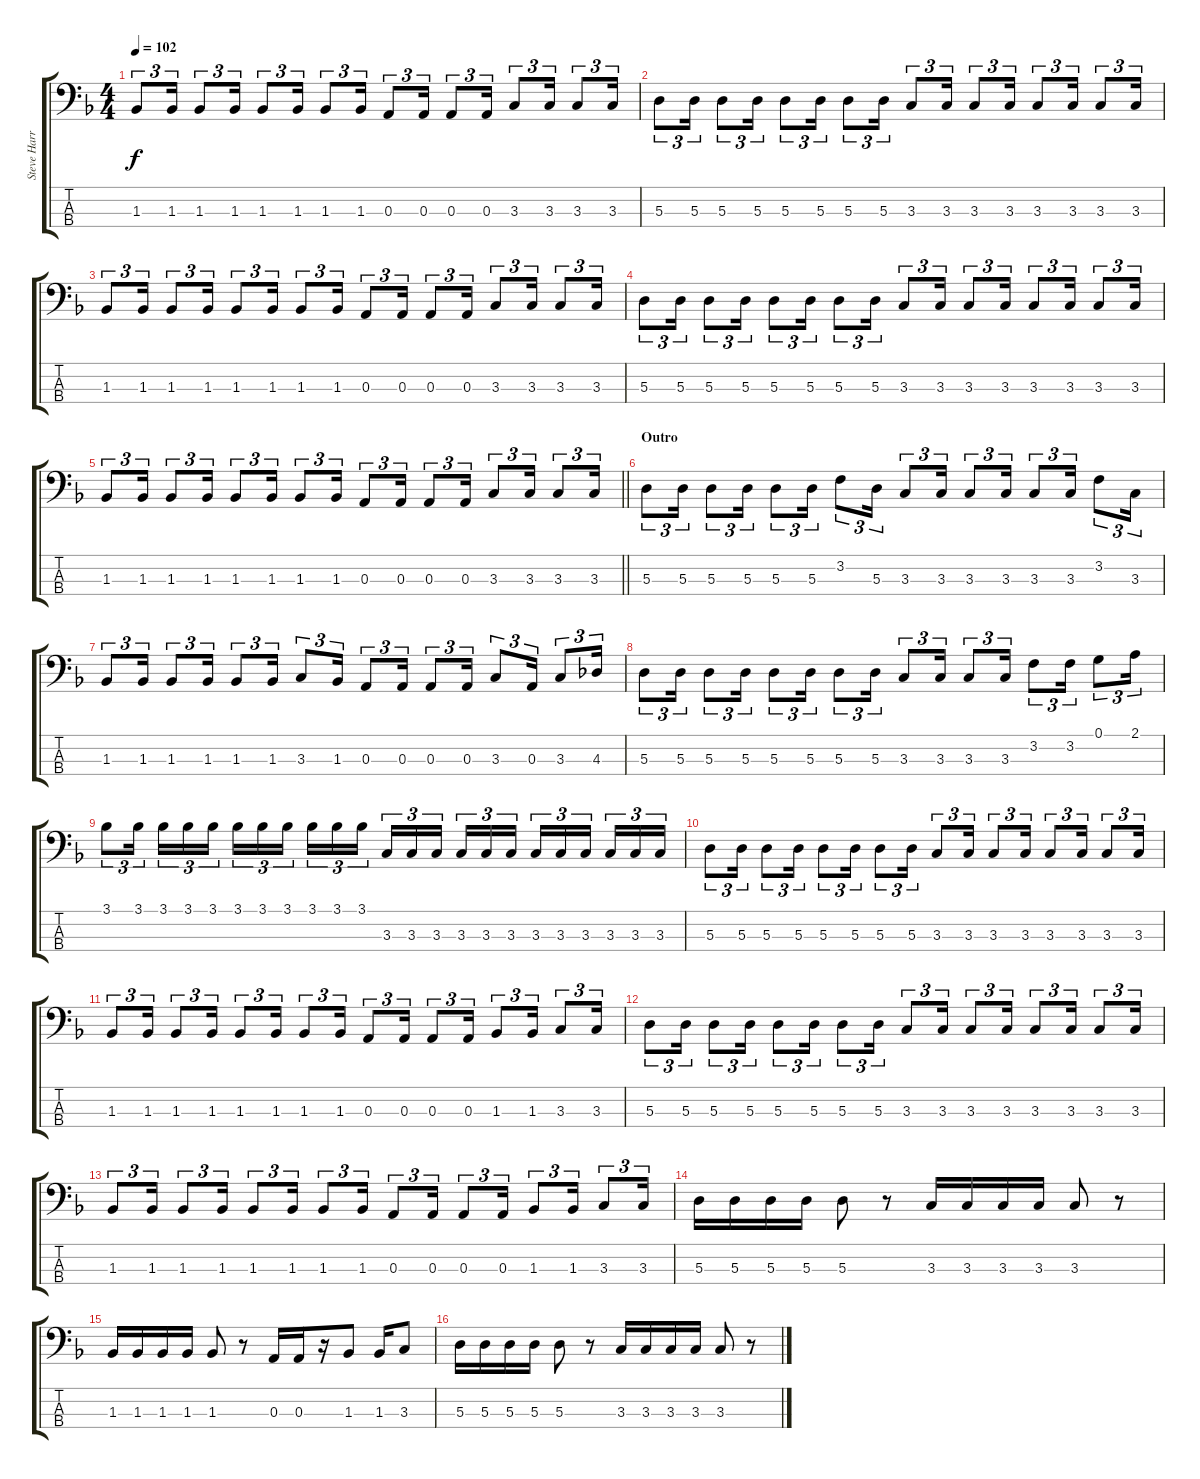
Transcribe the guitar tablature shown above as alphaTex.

\track ("Steve Harris" "Steve Harr") {instrument electricbassfinger}
\staff {score tabs}
\tuning (G2 D2 A1 E1) {hide}
\ts (4 4)
\tempo 102
\clef f4
\ks dminor
1.3.8{tu (3 2) dy f} 1.3.16{tu (3 2)} 1.3.8{tu (3 2)} 1.3.16{tu (3 2)} 1.3.8{tu (3 2)} 1.3.16{tu (3 2)} 1.3.8{tu (3 2)} 1.3.16{tu (3 2)} 0.3.8{tu (3 2)} 0.3.16{tu (3 2)} 0.3.8{tu (3 2)} 0.3.16{tu (3 2)} 3.3.8{tu (3 2)} 3.3.16{tu (3 2)} 3.3.8{tu (3 2)} 3.3.16{tu (3 2)} |
5.3.8{tu (3 2)} 5.3.16{tu (3 2)} 5.3.8{tu (3 2)} 5.3.16{tu (3 2)} 5.3.8{tu (3 2)} 5.3.16{tu (3 2)} 5.3.8{tu (3 2)} 5.3.16{tu (3 2)} 3.3.8{tu (3 2)} 3.3.16{tu (3 2)} 3.3.8{tu (3 2)} 3.3.16{tu (3 2)} 3.3.8{tu (3 2)} 3.3.16{tu (3 2)} 3.3.8{tu (3 2)} 3.3.16{tu (3 2)} |
1.3.8{tu (3 2)} 1.3.16{tu (3 2)} 1.3.8{tu (3 2)} 1.3.16{tu (3 2)} 1.3.8{tu (3 2)} 1.3.16{tu (3 2)} 1.3.8{tu (3 2)} 1.3.16{tu (3 2)} 0.3.8{tu (3 2)} 0.3.16{tu (3 2)} 0.3.8{tu (3 2)} 0.3.16{tu (3 2)} 3.3.8{tu (3 2)} 3.3.16{tu (3 2)} 3.3.8{tu (3 2)} 3.3.16{tu (3 2)} |
5.3.8{tu (3 2)} 5.3.16{tu (3 2)} 5.3.8{tu (3 2)} 5.3.16{tu (3 2)} 5.3.8{tu (3 2)} 5.3.16{tu (3 2)} 5.3.8{tu (3 2)} 5.3.16{tu (3 2)} 3.3.8{tu (3 2)} 3.3.16{tu (3 2)} 3.3.8{tu (3 2)} 3.3.16{tu (3 2)} 3.3.8{tu (3 2)} 3.3.16{tu (3 2)} 3.3.8{tu (3 2)} 3.3.16{tu (3 2)} |
\barLineRight lightlight
1.3.8{tu (3 2)} 1.3.16{tu (3 2)} 1.3.8{tu (3 2)} 1.3.16{tu (3 2)} 1.3.8{tu (3 2)} 1.3.16{tu (3 2)} 1.3.8{tu (3 2)} 1.3.16{tu (3 2)} 0.3.8{tu (3 2)} 0.3.16{tu (3 2)} 0.3.8{tu (3 2)} 0.3.16{tu (3 2)} 3.3.8{tu (3 2)} 3.3.16{tu (3 2)} 3.3.8{tu (3 2)} 3.3.16{tu (3 2)} |
\section ("" "Outro")
5.3.8{tu (3 2)} 5.3.16{tu (3 2)} 5.3.8{tu (3 2)} 5.3.16{tu (3 2)} 5.3.8{tu (3 2)} 5.3.16{tu (3 2)} 3.2.8{tu (3 2)} 5.3.16{tu (3 2)} 3.3.8{tu (3 2)} 3.3.16{tu (3 2)} 3.3.8{tu (3 2)} 3.3.16{tu (3 2)} 3.3.8{tu (3 2)} 3.3.16{tu (3 2)} 3.2.8{tu (3 2)} 3.3.16{tu (3 2)} |
1.3.8{tu (3 2)} 1.3.16{tu (3 2)} 1.3.8{tu (3 2)} 1.3.16{tu (3 2)} 1.3.8{tu (3 2)} 1.3.16{tu (3 2)} 3.3.8{tu (3 2)} 1.3.16{tu (3 2)} 0.3.8{tu (3 2)} 0.3.16{tu (3 2)} 0.3.8{tu (3 2)} 0.3.16{tu (3 2)} 3.3.8{tu (3 2)} 0.3.16{tu (3 2)} 3.3.8{tu (3 2)} 4.3.16{tu (3 2)} |
5.3.8{tu (3 2)} 5.3.16{tu (3 2)} 5.3.8{tu (3 2)} 5.3.16{tu (3 2)} 5.3.8{tu (3 2)} 5.3.16{tu (3 2)} 5.3.8{tu (3 2)} 5.3.16{tu (3 2)} 3.3.8{tu (3 2)} 3.3.16{tu (3 2)} 3.3.8{tu (3 2)} 3.3.16{tu (3 2)} 3.2.8{tu (3 2)} 3.2.16{tu (3 2)} 0.1.8{tu (3 2)} 2.1.16{tu (3 2)} |
3.1.8{tu (3 2)} 3.1.16{tu (3 2) beam splitsecondary} 3.1.16{tu (3 2)} 3.1.16{tu (3 2)} 3.1.16{tu (3 2)} 3.1.16{tu (3 2)} 3.1.16{tu (3 2)} 3.1.16{tu (3 2) beam splitsecondary} 3.1.16{tu (3 2)} 3.1.16{tu (3 2)} 3.1.16{tu (3 2)} 3.3.16{tu (3 2)} 3.3.16{tu (3 2)} 3.3.16{tu (3 2) beam splitsecondary} 3.3.16{tu (3 2)} 3.3.16{tu (3 2)} 3.3.16{tu (3 2)} 3.3.16{tu (3 2)} 3.3.16{tu (3 2)} 3.3.16{tu (3 2) beam splitsecondary} 3.3.16{tu (3 2)} 3.3.16{tu (3 2)} 3.3.16{tu (3 2)} |
5.3.8{tu (3 2)} 5.3.16{tu (3 2)} 5.3.8{tu (3 2)} 5.3.16{tu (3 2)} 5.3.8{tu (3 2)} 5.3.16{tu (3 2)} 5.3.8{tu (3 2)} 5.3.16{tu (3 2)} 3.3.8{tu (3 2)} 3.3.16{tu (3 2)} 3.3.8{tu (3 2)} 3.3.16{tu (3 2)} 3.3.8{tu (3 2)} 3.3.16{tu (3 2)} 3.3.8{tu (3 2)} 3.3.16{tu (3 2)} |
1.3.8{tu (3 2)} 1.3.16{tu (3 2)} 1.3.8{tu (3 2)} 1.3.16{tu (3 2)} 1.3.8{tu (3 2)} 1.3.16{tu (3 2)} 1.3.8{tu (3 2)} 1.3.16{tu (3 2)} 0.3.8{tu (3 2)} 0.3.16{tu (3 2)} 0.3.8{tu (3 2)} 0.3.16{tu (3 2)} 1.3.8{tu (3 2)} 1.3.16{tu (3 2)} 3.3.8{tu (3 2)} 3.3.16{tu (3 2)} |
5.3.8{tu (3 2)} 5.3.16{tu (3 2)} 5.3.8{tu (3 2)} 5.3.16{tu (3 2)} 5.3.8{tu (3 2)} 5.3.16{tu (3 2)} 5.3.8{tu (3 2)} 5.3.16{tu (3 2)} 3.3.8{tu (3 2)} 3.3.16{tu (3 2)} 3.3.8{tu (3 2)} 3.3.16{tu (3 2)} 3.3.8{tu (3 2)} 3.3.16{tu (3 2)} 3.3.8{tu (3 2)} 3.3.16{tu (3 2)} |
1.3.8{tu (3 2)} 1.3.16{tu (3 2)} 1.3.8{tu (3 2)} 1.3.16{tu (3 2)} 1.3.8{tu (3 2)} 1.3.16{tu (3 2)} 1.3.8{tu (3 2)} 1.3.16{tu (3 2)} 0.3.8{tu (3 2)} 0.3.16{tu (3 2)} 0.3.8{tu (3 2)} 0.3.16{tu (3 2)} 1.3.8{tu (3 2)} 1.3.16{tu (3 2)} 3.3.8{tu (3 2)} 3.3.16{tu (3 2)} |
5.3.16 5.3.16 5.3.16 5.3.16 5.3.8 r.8 3.3.16 3.3.16 3.3.16 3.3.16 3.3.8 r.8 |
1.3.16 1.3.16 1.3.16 1.3.16 1.3.8 r.8 0.3.16 0.3.16 r.16 1.3.8 1.3.16 3.3.8 |
5.3.16 5.3.16 5.3.16 5.3.16 5.3.8 r.8 3.3.16 3.3.16 3.3.16 3.3.16 3.3.8 r.8
